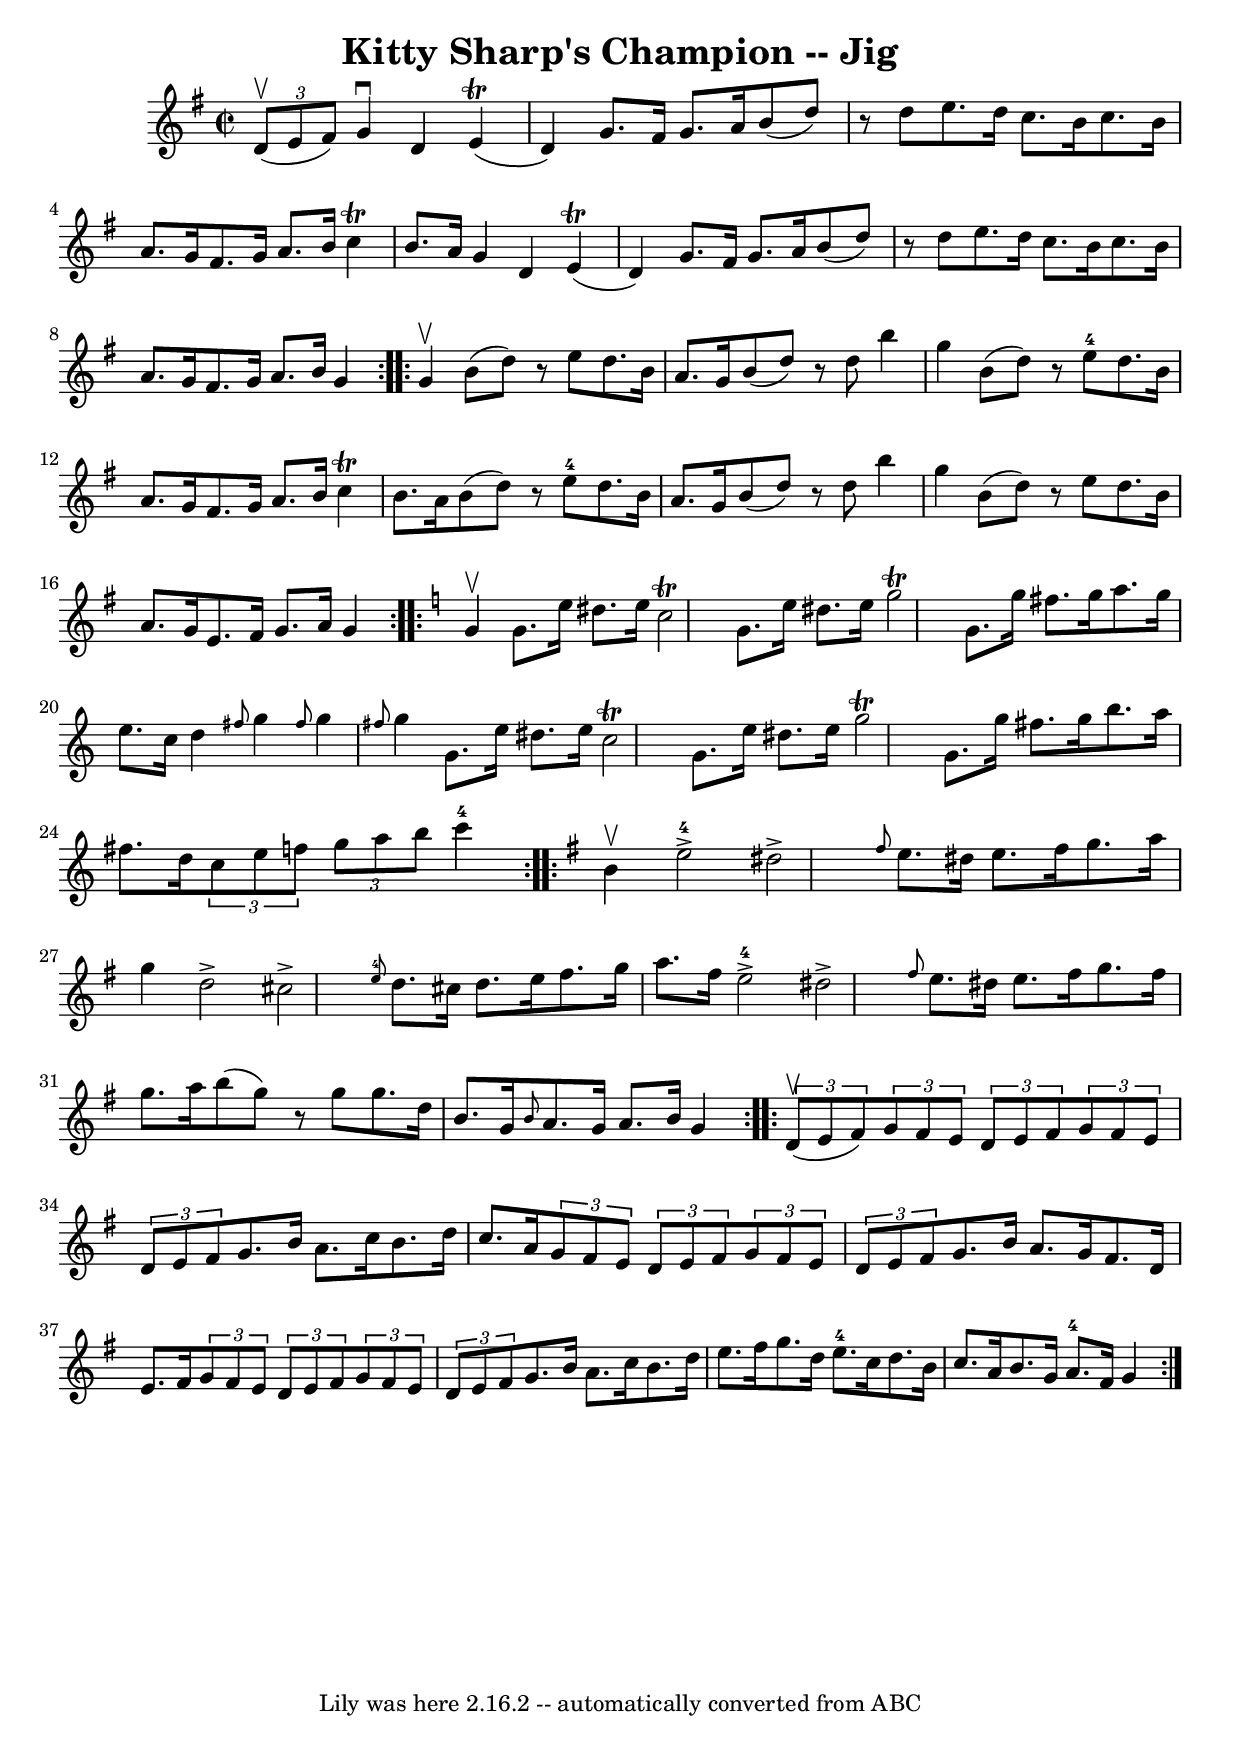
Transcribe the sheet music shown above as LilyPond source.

\version "2.16.2"
\include "Mammoth.ily"
\header {
  %% book = "Ryan's Mammoth Collection"
  crossRefNumber = "1"
  footnotes = "\\\\117 662"
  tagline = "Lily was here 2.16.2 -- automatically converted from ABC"
  title = "Kitty Sharp's Champion -- Jig"

}
voicedefault =  {



  \repeat volta 2 {

    \override Staff.TimeSignature #'style = #'C
    \time 2/2 
    \key g \major
    \times 2/3 { d'8^\upbow(e'8 fis'8)  	       }   |
    g'4^\downbow d'4 e'4 (^\trill d'4)   |
    g'8.       fis'16 g'8. a'16 b'8 (d''8)   r8 d''8     |
    e''8.         d''16 c''8. b'16 c''8. b'16 a'8. g'16     |
    fis'8.         g'16 a'8. b'16 c''4^\trill b'8. a'16     |
    g'4 d'4       e'4^\trill(d'4)    |
    g'8. fis'16 g'8. a'16 b'8 (     d''8)   r8 d''8     |
    e''8. d''16 c''8. b'16 c''8.         b'16 a'8. g'16     |
    fis'8. g'16 a'8. b'16 g'4    
  }   
  
  \repeat volta 2 {     g'4^\upbow  |
    b'8 (d''8)   r8 e''8         d''8. b'16 a'8. g'16     |
    b'8 (d''8)   r8 d''8 b''4       g''4     |
    b'8 (d''8)   r8 e''8-4 d''8. b'16 a'8.       g'16     |
    fis'8. g'16 a'8. b'16 c''4^\trill b'8.         a'16     |
    b'8 (d''8)   r8 e''8-4 d''8. b'16 a'8.       g'16     |
    b'8 (d''8)   r8 d''8 b''4 g''4    |
         b'8 (d''8)   r8 e''8 d''8. b'16 a'8. g'16     |
    e'8.  
    fis'16 g'8. a'16 g'4    
  }   
  \key c \major
  
  \repeat volta 2 {     g'4^\upbow  |
    g'8. e''16 dis''8. e''16 c''2^\trill    |
    g'8. e''16 dis''8. e''16 g''2^\trill   |
    g'8.       g''16 fis''8. g''16 a''8. g''16 e''8. c''16     |
    
    d''4  \grace { fis''8  
		 } g''4  \grace { fis''8  
				} g''4  \grace {    
				  fis''8   				} g''4     |
    g'8. e''16 dis''8. e''16 c''2^\trill   |
    g'8. e''16 dis''8. e''16 g''2^\trill    |
    g'8. g''16 fis''8. g''16 b''8. a''16 fis''8.         d''16     |
    \times 2/3 { c''8 e''8 f''8  
	       }   \times 2/3 {   
		 g''8 a''8 b''8  
	       } c'''4-4   
  }   
  \key g \major
  
  \repeat volta 2 {
         b'4^\upbow  |
    e''2-4^\accent dis''2^\accent   |
    
    \grace { fis''8  
	   } e''8. dis''16 e''8. fis''16 g''8. a''16       g''4     |
    d''2^\accent cis''2^\accent   |
    \grace {    
      e''8-4 
    } d''8. cis''16 d''8. e''16 fis''8. g''16 a''8.        fis''16     |
    e''2-4^\accent dis''2^\accent   |
    
    \grace { fis''8  
	   } e''8. dis''16 e''8. fis''16 g''8.         fis''16 g''8. a''16     |
    b''8 (g''8)   r8 g''8 g''8.         d''16 b'8. g'16     |
    \grace { b'8  
	   } a'8. g'16 a'8.    
    b'16 g'4    
  }     
  \repeat volta 2 {
    \times 2/3 { d'8^\upbow(e'8    
		 fis'8)  	       }  |
    \times 2/3 { g'8 fis'8 e'8  
	       } \times 2/3 {   
		 d'8 e'8 fis'8  
	       }   \times 2/3 { g'8 fis'8 e'8  
			      } \times 2/3 {   
				d'8 e'8 fis'8   			      }    |
    g'8. b'16 a'8. c''16 b'8.         d''16 c''8. a'16     |
    \times 2/3 { g'8 fis'8 e'8  
	       } 
    \times 2/3 { d'8 e'8 fis'8  
	       }   \times 2/3 { g'8 fis'8 e'8  
			      } 
    \times 2/3 { d'8 e'8 fis'8   	       }    |
    g'8. b'16 a'8.         g'16 fis'8. d'16 e'8. fis'16     |
    \times 2/3 { g'8    
		 fis'8 e'8  
	       } \times 2/3 { d'8 e'8 fis'8  
			    }   \times 2/3 { g'8    
					     fis'8 e'8  
					   } \times 2/3 { d'8 e'8 fis'8   							}    |
    g'8. b'16      a'8. c''16 b'8. d''16 e''8. fis''16     |
    g''8.         d''16 e''8.-4 c''16 d''8. b'16 c''8. a'16     |
    
    b'8. g'16 a'8.-4 fis'16 g'4    
  }   

}

\score{
  <<

    \context Staff="default"
    {
      \voicedefault 
      
    }

  >>
  \layout {
    
  }
  \midi {
  }

}
